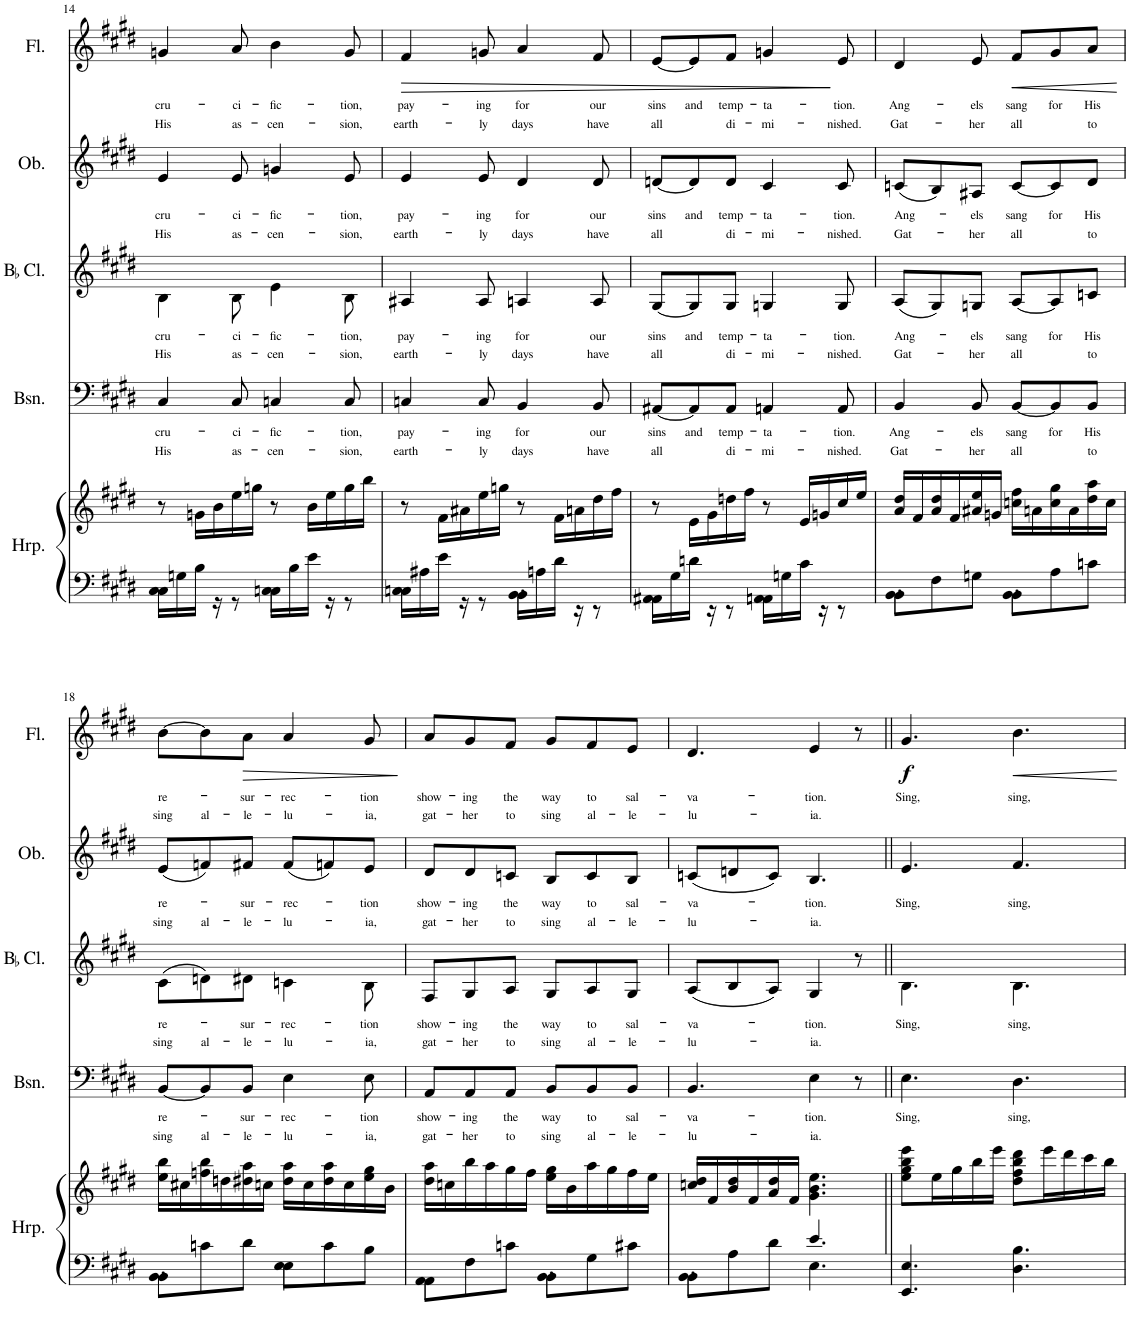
**kern	**kern	**kern	**text	**text	**kern	**text	**text	**kern	**text	**text	**kern	**text	**text	**dynam
*part5	*part5	*part4	*part4	*part4	*part3	*part3	*part3	*part2	*part2	*part2	*part1	*part1	*part1	*part1
*staff6	*staff5	*staff4	*staff4	*staff4	*staff3	*staff3	*staff3	*staff2	*staff2	*staff2	*staff1	*staff1	*staff1	*staff1
*I"Harp	*	*I"Bassoon	*	*	*I"BaccidentalFlat Clarinet	*	*	*I"Oboe	*	*	*I"Flute	*	*	*
*I'Hrp.	*	*I'Bsn.	*	*	*I'BaccidentalFlat Cl.	*	*	*I'Ob.	*	*	*I'Fl.	*	*	*
!!LO:PB:g=z
*clefF4	*clefG2	*clefF4	*	*	*clefG2	*	*	*clefG2	*	*	*clefG2	*	*	*
*	*	*	*	*	*ITrd1c2	*	*	*	*	*	*	*	*	*
*k[f#c#g#d#]	*k[f#c#g#d#]	*k[f#c#g#d#]	*	*	*k[f#c#g#d#]	*	*	*k[f#c#g#d#]	*	*	*k[f#c#g#d#]	*	*	*
*M6/8	*M6/8	*M6/8	*	*	*M6/8	*	*	*M6/8	*	*	*M6/8	*	*	*
=14	=14	=14	=14	=14	=14	=14	=14	=14	=14	=14	=14	=14	=14	=14
*^	*	*	*	*	*	*	*	*	*	*	*	*	*	*
!	!	!	!	!LO:LY:b	!LO:LY:b	!	!LO:LY:b	!LO:LY:b	!	!LO:LY:b	!LO:LY:b	!	!LO:LY:b	!LO:LY:b	!
4.C#\	16C#\LL	8r	4C#/	cru-	His	4B\	cru-	His	4e/	cru-	His	4gn/	cru-	His	.
.	16Gn\	.	.	.	.	.	.	.	.	.	.	.	.	.	.
.	16B\JJ	16gn\LL	.	.	.	.	.	.	.	.	.	.	.	.	.
.	16r	16b\	.	.	.	.	.	.	.	.	.	.	.	.	.
!	!	!	!	!LO:LY:b	!LO:LY:b	!	!LO:LY:b	!LO:LY:b	!	!LO:LY:b	!LO:LY:b	!	!LO:LY:b	!LO:LY:b	!
.	8r	16ee\	8C#/	-ci-	as-	8B\	-ci-	as-	8e/	-ci-	as-	8a/	-ci-	as-	.
.	.	16ggn\JJ	.	.	.	.	.	.	.	.	.	.	.	.	.
!	!	!	!	!LO:LY:b	!LO:LY:b	!	!LO:LY:b	!LO:LY:b	!	!LO:LY:b	!LO:LY:b	!	!LO:LY:b	!LO:LY:b	!
4.Cn\	16C\LL	8r	4Cn/	-fic-	-cen-	4e\	-fic-	-cen-	4gn/	-fic-	-cen-	4b\	-fic-	-cen-	.
.	16B\	.	.	.	.	.	.	.	.	.	.	.	.	.	.
.	16e\JJ	16b\LL	.	.	.	.	.	.	.	.	.	.	.	.	.
.	16r	16ee\	.	.	.	.	.	.	.	.	.	.	.	.	.
!	!	!	!	!LO:LY:b	!LO:LY:b	!	!LO:LY:b	!LO:LY:b	!	!LO:LY:b	!LO:LY:b	!	!LO:LY:b	!LO:LY:b	!
.	8r	16gg\	8C/	-tion,	-sion,	8B\	-tion,	-sion,	8e/	-tion,	-sion,	8g/	-tion,	-sion,	.
.	.	16bb\JJ	.	.	.	.	.	.	.	.	.	.	.	.	.
=15	=15	=15	=15	=15	=15	=15	=15	=15	=15	=15	=15	=15	=15	=15	=15
!	!	!	!	!LO:LY:b	!LO:LY:b	!	!LO:LY:b	!LO:LY:b	!	!LO:LY:b	!LO:LY:b	!	!LO:LY:b	!LO:LY:b	!LO:HP:b
4.Cn\	16C\LL	8r	4Cn/	pay-	earth-	4A#X/	pay-	earth-	4e/	pay-	earth-	4f#/	pay-	earth-	>
.	16A#X\	.	.	.	.	.	.	.	.	.	.	.	.	.	.
.	16e\JJ	16f#\LL	.	.	.	.	.	.	.	.	.	.	.	.	.
.	16r	16a#X\	.	.	.	.	.	.	.	.	.	.	.	.	.
!	!	!	!	!LO:LY:b	!LO:LY:b	!	!LO:LY:b	!LO:LY:b	!	!LO:LY:b	!LO:LY:b	!	!LO:LY:b	!LO:LY:b	!
.	8r	16ee\	8C/	-ing	-ly	8A#/	-ing	-ly	8e/	-ing	-ly	8gn/	-ing	-ly	.
.	.	16ggn\JJ	.	.	.	.	.	.	.	.	.	.	.	.	.
!	!	!	!	!LO:LY:b	!LO:LY:b	!	!LO:LY:b	!LO:LY:b	!	!LO:LY:b	!LO:LY:b	!	!LO:LY:b	!LO:LY:b	!
4.BB\	16BB\LL	8r	4BB/	for	days	4An/	for	days	4d#/	for	days	4a/	for	days	.
.	16An\	.	.	.	.	.	.	.	.	.	.	.	.	.	.
.	16d#\JJ	16f#\LL	.	.	.	.	.	.	.	.	.	.	.	.	.
.	16r	16an\	.	.	.	.	.	.	.	.	.	.	.	.	.
!	!	!	!	!LO:LY:b	!LO:LY:b	!	!LO:LY:b	!LO:LY:b	!	!LO:LY:b	!LO:LY:b	!	!LO:LY:b	!LO:LY:b	!
.	8r	16dd#\	8BB/	our	have	8A/	our	have	8d#/	our	have	8f#/	our	have	.
.	.	16ff#\JJ	.	.	.	.	.	.	.	.	.	.	.	.	.
=16	=16	=16	=16	=16	=16	=16	=16	=16	=16	=16	=16	=16	=16	=16	=16
!	!	!	!	!LO:LY:b	!LO:LY:b	!	!LO:LY:b	!LO:LY:b	!	!LO:LY:b	!LO:LY:b	!	!LO:LY:b	!LO:LY:b	!
4.AA#X\	16AA#\LL	8r	[8AA#X/L	sins	all	[8G#/L	sins	all	[8dn/L	sins	all	[8e/L	sins	all	.
.	16G#\	.	.	.	.	.	.	.	.	.	.	.	.	.	.
!	!	!	!	!LO:LY:b	!	!	!LO:LY:b	!	!	!LO:LY:b	!	!	!LO:LY:b	!	!
.	16dn\JJ	16e\LL	8AA#/]	and	.	8G#/]	and	.	8d/]	and	.	8e/]	and	.	.
.	16r	16g#\	.	.	.	.	.	.	.	.	.	.	.	.	.
!	!	!	!	!LO:LY:b	!LO:LY:b	!	!LO:LY:b	!LO:LY:b	!	!LO:LY:b	!LO:LY:b	!	!LO:LY:b	!LO:LY:b	!
.	8r	16ddn\	8AA#/J	temp-	di-	8G#/J	temp-	di-	8d/J	temp-	di-	8f#/J	temp-	di-	.
.	.	16ff#\JJ	.	.	.	.	.	.	.	.	.	.	.	.	.
!	!	!	!	!LO:LY:b	!LO:LY:b	!	!LO:LY:b	!LO:LY:b	!	!LO:LY:b	!LO:LY:b	!	!LO:LY:b	!LO:LY:b	!
4.AAn\	16AA\LL	8r	4AAn/	-ta-	-mi-	4Gn/	-ta-	-mi-	4c#/	-ta-	-mi-	4gn/	-ta-	-mi-	.
.	16Gn\	.	.	.	.	.	.	.	.	.	.	.	.	.	.
.	16c#\JJ	16e/LL	.	.	.	.	.	.	.	.	.	.	.	.	.
.	16r	16gn/	.	.	.	.	.	.	.	.	.	.	.	.	.
!	!	!	!	!LO:LY:b	!LO:LY:b	!	!LO:LY:b	!LO:LY:b	!	!LO:LY:b	!LO:LY:b	!	!LO:LY:b	!LO:LY:b	!
.	8r	16cc#/	8AA/	-tion.	-nished.	8G/	-tion.	-nished.	8c#/	-tion.	-nished.	8e/	-tion.	-nished.	]
.	.	16ee/JJ	.	.	.	.	.	.	.	.	.	.	.	.	.
=17	=17	=17	=17	=17	=17	=17	=17	=17	=17	=17	=17	=17	=17	=17	=17
!	!	!	!	!LO:LY:b	!LO:LY:b	!	!LO:LY:b	!LO:LY:b	!	!LO:LY:b	!LO:LY:b	!	!LO:LY:b	!LO:LY:b	!
4.BB\	8BB\L	16a/ 16dd#/LL	4BB/	Ang-	Gat-	(8A/L	Ang-	Gat-	(8cn/L	Ang-	Gat-	4d#/	Ang-	Gat-	.
.	.	16f#/	.	.	.	.	.	.	.	.	.	.	.	.	.
.	8F#\	16a/ 16dd#/	.	.	.	8G#/)	.	.	8B/)	.	.	.	.	.	.
.	.	16f#/	.	.	.	.	.	.	.	.	.	.	.	.	.
!	!	!	!	!LO:LY:b	!LO:LY:b	!	!LO:LY:b	!LO:LY:b	!	!LO:LY:b	!LO:LY:b	!	!LO:LY:b	!LO:LY:b	!
.	8Gn\J	16a#X/ 16ee/	8BB/	-els	-her	8Gn/J	-els	-her	8A#X/J	-els	-her	8e/	-els	-her	.
.	.	16gn/JJ	.	.	.	.	.	.	.	.	.	.	.	.	.
!	!	!	!	!LO:LY:b	!LO:LY:b	!	!LO:LY:b	!LO:LY:b	!	!LO:LY:b	!LO:LY:b	!	!LO:LY:b	!LO:LY:b	!LO:HP:b
4.BB\	8BB\L	16ccn\ 16ff#\LL	[8BB/L	sang	all	[8A/L	sang	all	[8c/L	sang	all	8f#/L	sang	all	<
.	.	16an\	.	.	.	.	.	.	.	.	.	.	.	.	.
!	!	!	!	!LO:LY:b	!	!	!LO:LY:b	!	!	!LO:LY:b	!	!	!LO:LY:b	!	!
.	8A\	16cc\ 16gg#\	8BB/]	for	.	8A/]	for	.	8c/]	for	.	8g#/	for	.	.
.	.	16a\	.	.	.	.	.	.	.	.	.	.	.	.	.
!	!	!	!	!LO:LY:b	!LO:LY:b	!	!LO:LY:b	!LO:LY:b	!	!LO:LY:b	!LO:LY:b	!	!LO:LY:b	!LO:LY:b	!
.	8cn\J	16dd#\ 16aa\	8BB/J	His	to	8cn/J	His	to	8d#/J	His	to	8a/J	His	to	.
.	.	16cc\JJ	.	.	.	.	.	.	.	.	.	.	.	.	.
*v	*v	*	*	*	*	*	*	*	*	*	*	*	*	*	*
.	.	.	.	.	.	.	.	.	.	.	.	.	.	[
!!LO:LB:g=z
=18	=18	=18	=18	=18	=18	=18	=18	=18	=18	=18	=18	=18	=18	=18
*^	*	*	*	*	*	*	*	*	*	*	*	*	*	*
!	!	!	!	!LO:LY:b	!LO:LY:b	!	!LO:LY:b	!LO:LY:b	!	!LO:LY:b	!LO:LY:b	!	!LO:LY:b	!LO:LY:b	!
4.BB\	8BB\L	16ee\ 16bb\LL	[8BB/L	re-	sing	(8c#\L	re-	sing	(8e/L	re-	sing	[8b\L	re-	sing	.
.	.	16cc#X\	.	.	.	.	.	.	.	.	.	.	.	.	.
!	!	!	!	!	!LO:LY:b	!	!	!LO:LY:b	!	!	!LO:LY:b	!	!	!LO:LY:b	!
.	8cn\	16ffn\ 16bb\	8BB/]	.	al-	8dn\)	.	al-	8fn/)	.	al-	8b\]	.	al-	.
.	.	16ddn\	.	.	.	.	.	.	.	.	.	.	.	.	.
!	!	!	!	!LO:LY:b	!LO:LY:b	!	!LO:LY:b	!LO:LY:b	!	!LO:LY:b	!LO:LY:b	!	!LO:LY:b	!LO:LY:b	!LO:HP:b
.	8d#\J	16dd#X\ 16aa\	8BB/J	-sur-	-le-	8d#X\J	-sur-	-le-	8f#X/J	-sur-	-le-	8a\J	-sur-	-le-	>
.	.	16ccn\JJ	.	.	.	.	.	.	.	.	.	.	.	.	.
!	!	!	!	!LO:LY:b	!LO:LY:b	!	!LO:LY:b	!LO:LY:b	!	!LO:LY:b	!LO:LY:b	!	!LO:LY:b	!LO:LY:b	!
4.E\	8E\L	16dd#\ 16aa\LL	4E\	-rec-	-lu-	4cn\	-rec-	-lu-	(8f#/L	-rec-	-lu-	4a/	-rec-	-lu-	.
.	.	16cc\	.	.	.	.	.	.	.	.	.	.	.	.	.
.	8c\	16dd#\ 16aa\	.	.	.	.	.	.	8fn/)	.	.	.	.	.	.
.	.	16cc\	.	.	.	.	.	.	.	.	.	.	.	.	.
!	!	!	!	!LO:LY:b	!LO:LY:b	!	!LO:LY:b	!LO:LY:b	!	!LO:LY:b	!LO:LY:b	!	!LO:LY:b	!LO:LY:b	!
.	8B\J	16ee\ 16gg#\	8E\	-tion	-ia,	8B\	-tion	-ia,	8e/J	-tion	-ia,	8g#/	-tion	-ia,	.
.	.	16b\JJ	.	.	.	.	.	.	.	.	.	.	.	.	.
*v	*v	*	*	*	*	*	*	*	*	*	*	*	*	*	*
.	.	.	.	.	.	.	.	.	.	.	.	.	.	]
=19	=19	=19	=19	=19	=19	=19	=19	=19	=19	=19	=19	=19	=19	=19
*^	*	*	*	*	*	*	*	*	*	*	*	*	*	*
!	!	!	!	!LO:LY:b	!LO:LY:b	!	!LO:LY:b	!LO:LY:b	!	!LO:LY:b	!LO:LY:b	!	!LO:LY:b	!LO:LY:b	!
4.AA\	8AA\L	16dd#\ 16aa\LL	8AA/L	show-	gat-	8F#/L	show-	gat-	8d#/L	show-	gat-	8a/L	show-	gat-	.
.	.	16ccn\	.	.	.	.	.	.	.	.	.	.	.	.	.
!	!	!	!	!LO:LY:b	!LO:LY:b	!	!LO:LY:b	!LO:LY:b	!	!LO:LY:b	!LO:LY:b	!	!LO:LY:b	!LO:LY:b	!
.	8F#\	16bb\	8AA/	-ing	-her	8G#/	-ing	-her	8d#/	-ing	-her	8g#/	-ing	-her	.
.	.	16aa\	.	.	.	.	.	.	.	.	.	.	.	.	.
!	!	!	!	!LO:LY:b	!LO:LY:b	!	!LO:LY:b	!LO:LY:b	!	!LO:LY:b	!LO:LY:b	!	!LO:LY:b	!LO:LY:b	!
.	8cn\J	16gg#\	8AA/J	the	to	8A/J	the	to	8cn/J	the	to	8f#/J	the	to	.
.	.	16ff#\JJ	.	.	.	.	.	.	.	.	.	.	.	.	.
!	!	!	!	!LO:LY:b	!LO:LY:b	!	!LO:LY:b	!LO:LY:b	!	!LO:LY:b	!LO:LY:b	!	!LO:LY:b	!LO:LY:b	!
4.BB\	8BB\L	16ee\ 16gg#\LL	8BB/L	way	sing	8G#/L	way	sing	8B/L	way	sing	8g#/L	way	sing	.
.	.	16b\	.	.	.	.	.	.	.	.	.	.	.	.	.
!	!	!	!	!LO:LY:b	!LO:LY:b	!	!LO:LY:b	!LO:LY:b	!	!LO:LY:b	!LO:LY:b	!	!LO:LY:b	!LO:LY:b	!
.	8G#\	16aa\	8BB/	to	al-	8A/	to	al-	8c/	to	al-	8f#/	to	al-	.
.	.	16gg#\	.	.	.	.	.	.	.	.	.	.	.	.	.
!	!	!	!	!LO:LY:b	!LO:LY:b	!	!LO:LY:b	!LO:LY:b	!	!LO:LY:b	!LO:LY:b	!	!LO:LY:b	!LO:LY:b	!
.	8c#X\J	16ff#\	8BB/J	sal-	-le-	8G#/J	sal-	-le-	8B/J	sal-	-le-	8e/J	sal-	-le-	.
.	.	16ee\JJ	.	.	.	.	.	.	.	.	.	.	.	.	.
=20	=20	=20	=20	=20	=20	=20	=20	=20	=20	=20	=20	=20	=20	=20	=20
!	!	!	!	!LO:LY:b	!LO:LY:b	!	!LO:LY:b	!LO:LY:b	!	!LO:LY:b	!LO:LY:b	!	!LO:LY:b	!LO:LY:b	!
4.BB\	8BB\L	16ccn/ 16dd#/LL	4.BB/	-va-	-lu-	(8A/L	-va-	-lu-	(8cn/L	-va-	-lu-	4.d#/	-va-	-lu-	.
.	.	16f#/	.	.	.	.	.	.	.	.	.	.	.	.	.
.	8A\	16b/ 16dd#/	.	.	.	8B/	.	.	8dn/	.	.	.	.	.	.
.	.	16f#/	.	.	.	.	.	.	.	.	.	.	.	.	.
.	8d#\J	16a/ 16dd#/	.	.	.	8A/J)	.	.	8c/J)	.	.	.	.	.	.
.	.	16f#/JJ	.	.	.	.	.	.	.	.	.	.	.	.	.
!	!	!	!	!LO:LY:b	!LO:LY:b	!	!LO:LY:b	!LO:LY:b	!	!LO:LY:b	!LO:LY:b	!	!LO:LY:b	!LO:LY:b	!
4.E\	4.e/	4.g#\ 4.b\ 4.ee\	4E\	-tion.	-ia.	4G#/	-tion.	-ia.	4.B/	-tion.	-ia.	4e/	-tion.	-ia.	.
.	.	.	8r	.	.	8r	.	.	.	.	.	8r	.	.	.
*v	*v	*	*	*	*	*	*	*	*	*	*	*	*	*	*
=21||	=21||	=21||	=21||	=21||	=21||	=21||	=21||	=21||	=21||	=21||	=21||	=21||	=21||	=21||
!	!	!	!LO:LY:b	!	!	!LO:LY:b	!	!	!LO:LY:b	!	!	!LO:LY:b	!	!LO:DY:b
4.EE/ 4.E/	8ee\ 8gg#\ 8bb\ 8eee\L	4.E\	Sing,	.	4.B\	Sing,	.	4.e/	Sing,	.	4.g#/	Sing,	.	f
.	16ee\L	.	.	.	.	.	.	.	.	.	.	.	.	.
.	16gg#\	.	.	.	.	.	.	.	.	.	.	.	.	.
.	16bb\	.	.	.	.	.	.	.	.	.	.	.	.	.
.	16eee\JJ	.	.	.	.	.	.	.	.	.	.	.	.	.
!	!	!	!LO:LY:b	!	!	!LO:LY:b	!	!	!LO:LY:b	!	!	!LO:LY:b	!	!LO:HP:b
4.D#\ 4.B\	8dd#\ 8ff#\ 8bb\ 8ddd#\L	4.D#\	sing,	.	4.B\	sing,	.	4.f#/	sing,	.	4.b\	sing,	.	<
.	16eee\L	.	.	.	.	.	.	.	.	.	.	.	.	.
.	16ddd#\	.	.	.	.	.	.	.	.	.	.	.	.	.
.	16ccc#\	.	.	.	.	.	.	.	.	.	.	.	.	.
.	16bb\JJ	.	.	.	.	.	.	.	.	.	.	.	.	.
.	.	.	.	.	.	.	.	.	.	.	.	.	.	[
=	=	=	=	=	=	=	=	=	=	=	=	=	=	=
*-	*-	*-	*-	*-	*-	*-	*-	*-	*-	*-	*-	*-	*-	*-
